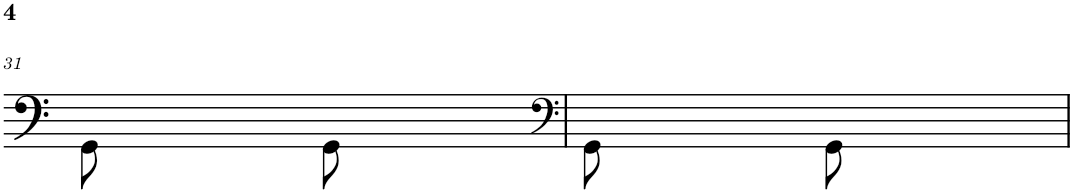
**kern
*part1
*staff1
*I"Voice
*I'V
!!LO:PB:g=z
*clefF4
*k[]
=31
8GG\
8GG\
=32
*clefF4
8GG\
8GG\
=
*-
